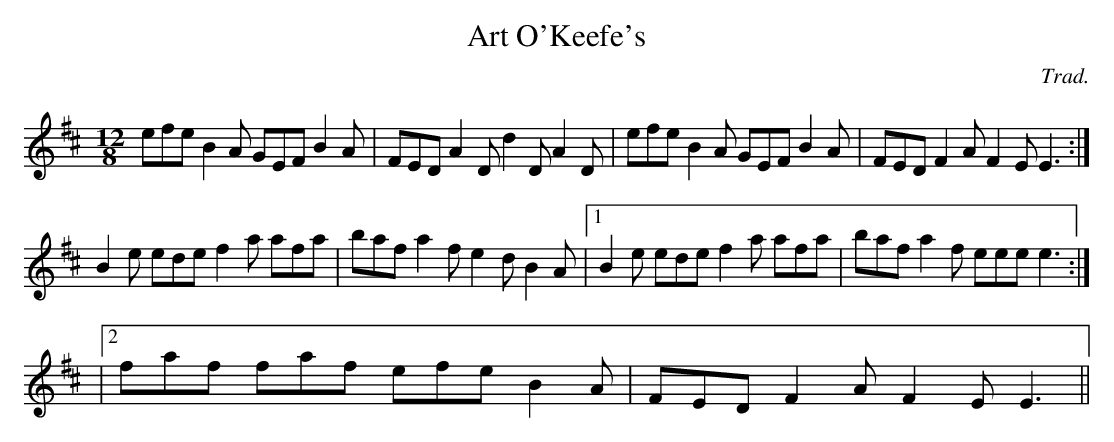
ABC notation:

X:1
T:Art O'Keefe's
C:Trad.
M:12/8
L:1/8
K:Bm
efe B2A GEF B2A|FED A2D d2D A2D|efe B2A GEF B2A|FED F2A F2E E3:|
B2e ede f2a afa|baf a2f e2d B2A|1 B2e ede f2a afa|baf a2f eee e3:|
|2 faf faf efe B2A|FED F2A F2E E3||
